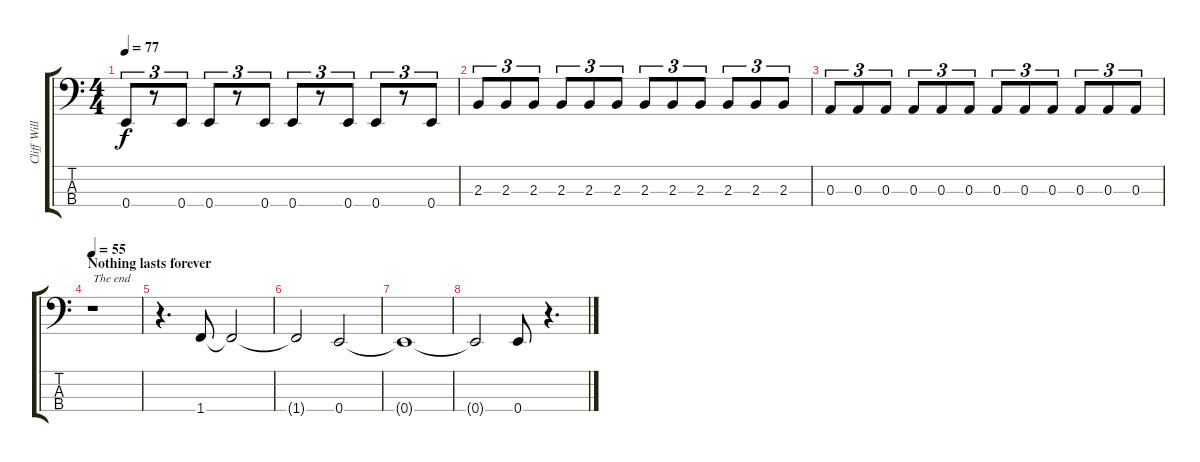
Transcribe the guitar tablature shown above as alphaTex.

\track ("Cliff Williams" "Cliff Will") {instrument electricbassfinger}
\staff {score tabs}
\tuning (G2 D2 A1 E1) {hide}
\ts (4 4)
\tempo 77
\clef f4
\ks c
0.4.8{tu (3 2) dy f} r.8{tu (3 2)} 0.4.8{tu (3 2)} 0.4.8{tu (3 2)} r.8{tu (3 2)} 0.4.8{tu (3 2)} 0.4.8{tu (3 2)} r.8{tu (3 2)} 0.4.8{tu (3 2)} 0.4.8{tu (3 2)} r.8{tu (3 2)} 0.4.8{tu (3 2)} |
2.3.8{tu (3 2)} 2.3.8{tu (3 2)} 2.3.8{tu (3 2)} 2.3.8{tu (3 2)} 2.3.8{tu (3 2)} 2.3.8{tu (3 2)} 2.3.8{tu (3 2)} 2.3.8{tu (3 2)} 2.3.8{tu (3 2)} 2.3.8{tu (3 2)} 2.3.8{tu (3 2)} 2.3.8{tu (3 2)} |
0.3.8{tu (3 2)} 0.3.8{tu (3 2)} 0.3.8{tu (3 2)} 0.3.8{tu (3 2)} 0.3.8{tu (3 2)} 0.3.8{tu (3 2)} 0.3.8{tu (3 2)} 0.3.8{tu (3 2)} 0.3.8{tu (3 2)} 0.3.8{tu (3 2)} 0.3.8{tu (3 2)} 0.3.8{tu (3 2)} |
\section ("" "Nothing lasts forever")
\tempo 55
r.1{txt "The end"} |
r.4{d} 1.4.8 1.4{t}.2 |
1.4{t}.2 0.4.2 |
0.4{t}.1 |
0.4{t}.2 0.4.8 r.4{d}
